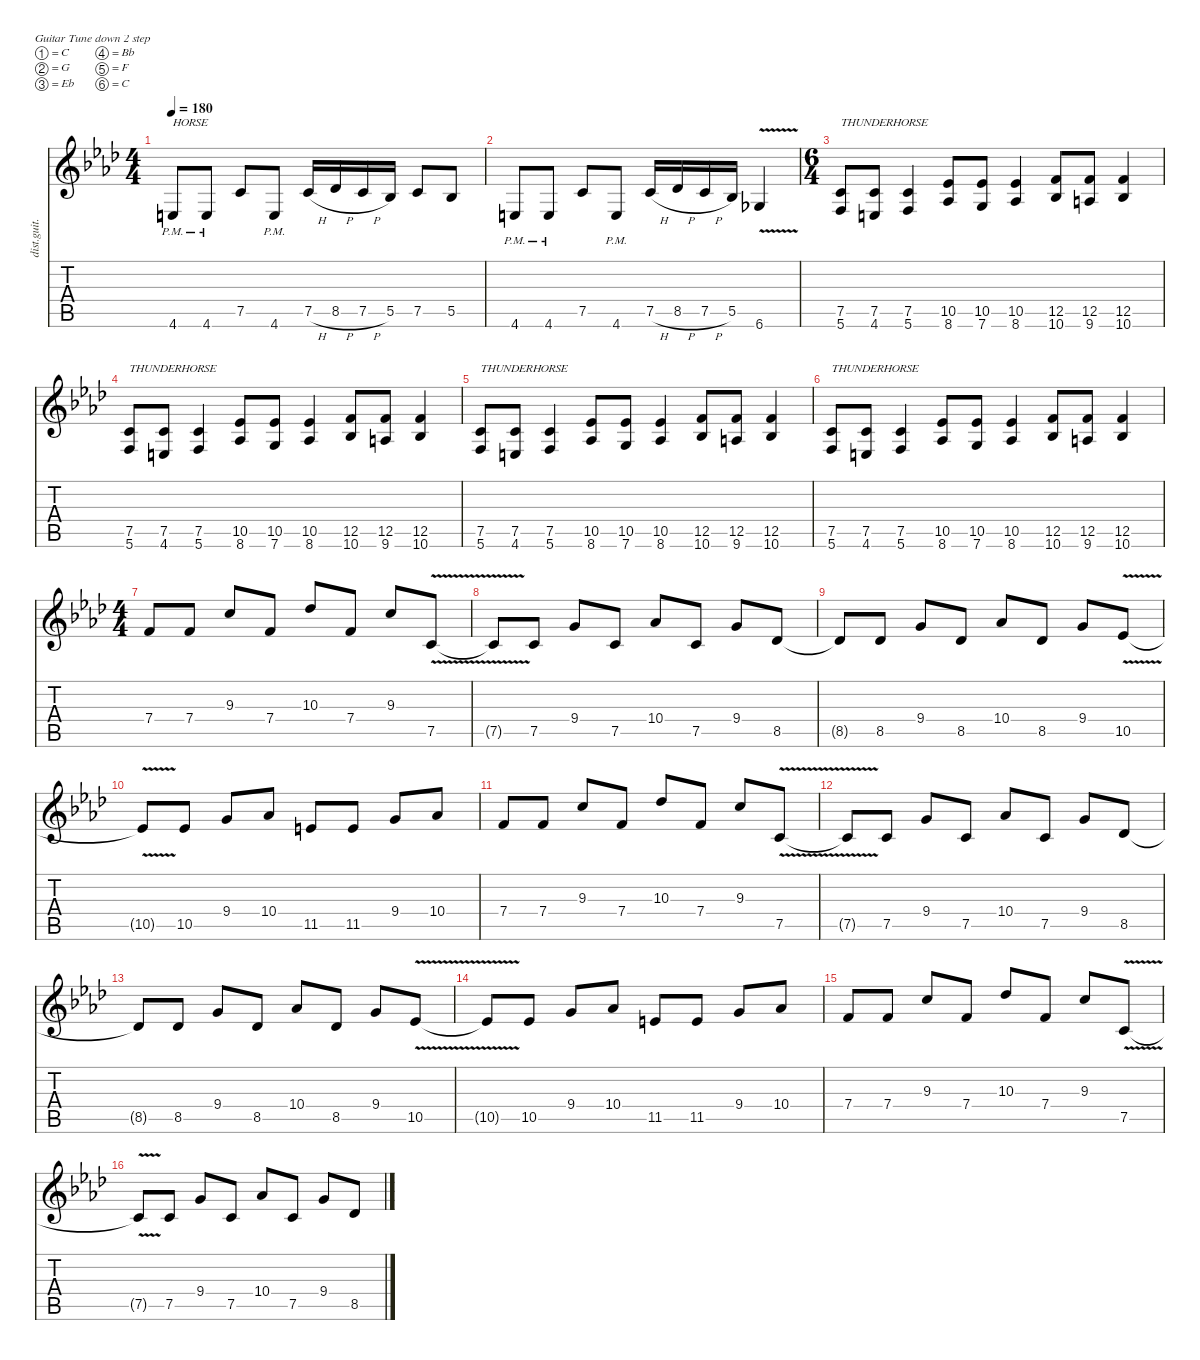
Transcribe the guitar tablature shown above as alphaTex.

\defaultSystemsLayout 4
\hideDynamics
\bracketExtendMode nobrackets
\track ("Rigo" "dist.guit.") {instrument distortionguitar}
\staff {score tabs}
\tuning (C4 G3 Eb3 Bb2 F2 C2)
\ts (4 4)
\tempo 180
\clef g2
\ks fminor
4.6{pm acc forcenatural}.8{txt "HORSE" dy f beam Up} 4.6{pm acc forcenatural}.8{beam Up} 7.5{acc forcenatural}.8{beam Up} 4.6{pm acc forcenatural}.8{beam Up} 7.5{h acc forcenatural}.16{beam Up} 8.5{h acc b}.16{beam Up} 7.5{h acc forcenatural}.16{beam Up} 5.5{acc b}.16{beam Up} 7.5{acc forcenatural}.8{beam Up} 5.5{acc b}.8{beam Up} |
4.6{pm acc forcenatural}.8{beam Up} 4.6{pm acc forcenatural}.8{beam Up} 7.5{acc forcenatural}.8{beam Up} 4.6{pm acc forcenatural}.8{beam Up} 7.5{h acc forcenatural}.16{beam Up} 8.5{h acc b}.16{beam Up} 7.5{h acc forcenatural}.16{beam Up} 5.5{acc b}.16{beam Up} 6.6{v acc b}.4{beam Up} |
\ts (6 4)
\beaming (8 6 6)
(7.5{acc forcenatural} 5.6{acc forcenatural}).8{txt "THUNDERHORSE" beam Up} (7.5{acc forcenatural} 4.6{acc forcenatural}).8{beam Up} (7.5{acc forcenatural} 5.6{acc forcenatural}).4{beam Up} (10.5{acc b} 8.6{acc b}).8{beam Up} (10.5{acc b} 7.6{acc forcenatural}).8{beam Up} (10.5{acc b} 8.6{acc b}).4{beam Up} (12.5{acc forcenatural} 10.6{acc b}).8{beam Up} (12.5{acc forcenatural} 9.6{acc forcenatural}).8{beam Up} (12.5{acc forcenatural} 10.6{acc b}).4{beam Up} |
(7.5{acc forcenatural} 5.6{acc forcenatural}).8{txt "THUNDERHORSE" beam Up} (7.5{acc forcenatural} 4.6{acc forcenatural}).8{beam Up} (7.5{acc forcenatural} 5.6{acc forcenatural}).4{beam Up} (10.5{acc b} 8.6{acc b}).8{beam Up} (10.5{acc b} 7.6{acc forcenatural}).8{beam Up} (10.5{acc b} 8.6{acc b}).4{beam Up} (12.5{acc forcenatural} 10.6{acc b}).8{beam Up} (12.5{acc forcenatural} 9.6{acc forcenatural}).8{beam Up} (12.5{acc forcenatural} 10.6{acc b}).4{beam Up} |
(7.5{acc forcenatural} 5.6{acc forcenatural}).8{txt "THUNDERHORSE" beam Up} (7.5{acc forcenatural} 4.6{acc forcenatural}).8{beam Up} (7.5{acc forcenatural} 5.6{acc forcenatural}).4{beam Up} (10.5{acc b} 8.6{acc b}).8{beam Up} (10.5{acc b} 7.6{acc forcenatural}).8{beam Up} (10.5{acc b} 8.6{acc b}).4{beam Up} (12.5{acc forcenatural} 10.6{acc b}).8{beam Up} (12.5{acc forcenatural} 9.6{acc forcenatural}).8{beam Up} (12.5{acc forcenatural} 10.6{acc b}).4{beam Up} |
(7.5{acc forcenatural} 5.6{acc forcenatural}).8{txt "THUNDERHORSE" beam Up} (7.5{acc forcenatural} 4.6{acc forcenatural}).8{beam Up} (7.5{acc forcenatural} 5.6{acc forcenatural}).4{beam Up} (10.5{acc b} 8.6{acc b}).8{beam Up} (10.5{acc b} 7.6{acc forcenatural}).8{beam Up} (10.5{acc b} 8.6{acc b}).4{beam Up} (12.5{acc forcenatural} 10.6{acc b}).8{beam Up} (12.5{acc forcenatural} 9.6{acc forcenatural}).8{beam Up} (12.5{acc forcenatural} 10.6{acc b}).4{beam Up} |
\ts (4 4)
\beaming (8 2 2 2 2)
7.4{acc forcenatural}.8{beam Up} 7.4{acc forcenatural}.8{beam Up} 9.3{acc forcenatural}.8{beam Up} 7.4{acc forcenatural}.8{beam Up} 10.3{acc b}.8{beam Up} 7.4{acc forcenatural}.8{beam Up} 9.3{acc forcenatural}.8{beam Up} 7.5{v acc forcenatural}.8{beam Up} |
7.5{v t acc forcenatural}.8{beam Up} 7.5{acc forcenatural}.8{beam Up} 9.4{acc forcenatural}.8{beam Up} 7.5{acc forcenatural}.8{beam Up} 10.4{acc b}.8{beam Up} 7.5{acc forcenatural}.8{beam Up} 9.4{acc forcenatural}.8{beam Up} 8.5{acc b}.8{beam Up} |
8.5{t acc b}.8{beam Up} 8.5{acc b}.8{beam Up} 9.4{acc forcenatural}.8{beam Up} 8.5{acc b}.8{beam Up} 10.4{acc b}.8{beam Up} 8.5{acc b}.8{beam Up} 9.4{acc forcenatural}.8{beam Up} 10.5{v acc b}.8{beam Up} |
10.5{v t acc b}.8{beam Up} 10.5{acc b}.8{beam Up} 9.4{acc forcenatural}.8{beam Up} 10.4{acc b}.8{beam Up} 11.5{acc forcenatural}.8{beam Up} 11.5{acc forcenatural}.8{beam Up} 9.4{acc forcenatural}.8{beam Up} 10.4{acc b}.8{beam Up} |
7.4{acc forcenatural}.8{beam Up} 7.4{acc forcenatural}.8{beam Up} 9.3{acc forcenatural}.8{beam Up} 7.4{acc forcenatural}.8{beam Up} 10.3{acc b}.8{beam Up} 7.4{acc forcenatural}.8{beam Up} 9.3{acc forcenatural}.8{beam Up} 7.5{v acc forcenatural}.8{beam Up} |
7.5{v t acc forcenatural}.8{beam Up} 7.5{acc forcenatural}.8{beam Up} 9.4{acc forcenatural}.8{beam Up} 7.5{acc forcenatural}.8{beam Up} 10.4{acc b}.8{beam Up} 7.5{acc forcenatural}.8{beam Up} 9.4{acc forcenatural}.8{beam Up} 8.5{acc b}.8{beam Up} |
8.5{t acc b}.8{beam Up} 8.5{acc b}.8{beam Up} 9.4{acc forcenatural}.8{beam Up} 8.5{acc b}.8{beam Up} 10.4{acc b}.8{beam Up} 8.5{acc b}.8{beam Up} 9.4{acc forcenatural}.8{beam Up} 10.5{v acc b}.8{beam Up} |
10.5{v t acc b}.8{beam Up} 10.5{acc b}.8{beam Up} 9.4{acc forcenatural}.8{beam Up} 10.4{acc b}.8{beam Up} 11.5{acc forcenatural}.8{beam Up} 11.5{acc forcenatural}.8{beam Up} 9.4{acc forcenatural}.8{beam Up} 10.4{acc b}.8{beam Up} |
7.4{acc forcenatural}.8{beam Up} 7.4{acc forcenatural}.8{beam Up} 9.3{acc forcenatural}.8{beam Up} 7.4{acc forcenatural}.8{beam Up} 10.3{acc b}.8{beam Up} 7.4{acc forcenatural}.8{beam Up} 9.3{acc forcenatural}.8{beam Up} 7.5{v acc forcenatural}.8{beam Up} |
7.5{v t acc forcenatural}.8{beam Up} 7.5{acc forcenatural}.8{beam Up} 9.4{acc forcenatural}.8{beam Up} 7.5{acc forcenatural}.8{beam Up} 10.4{acc b}.8{beam Up} 7.5{acc forcenatural}.8{beam Up} 9.4{acc forcenatural}.8{beam Up} 8.5{acc b}.8{beam Up}
